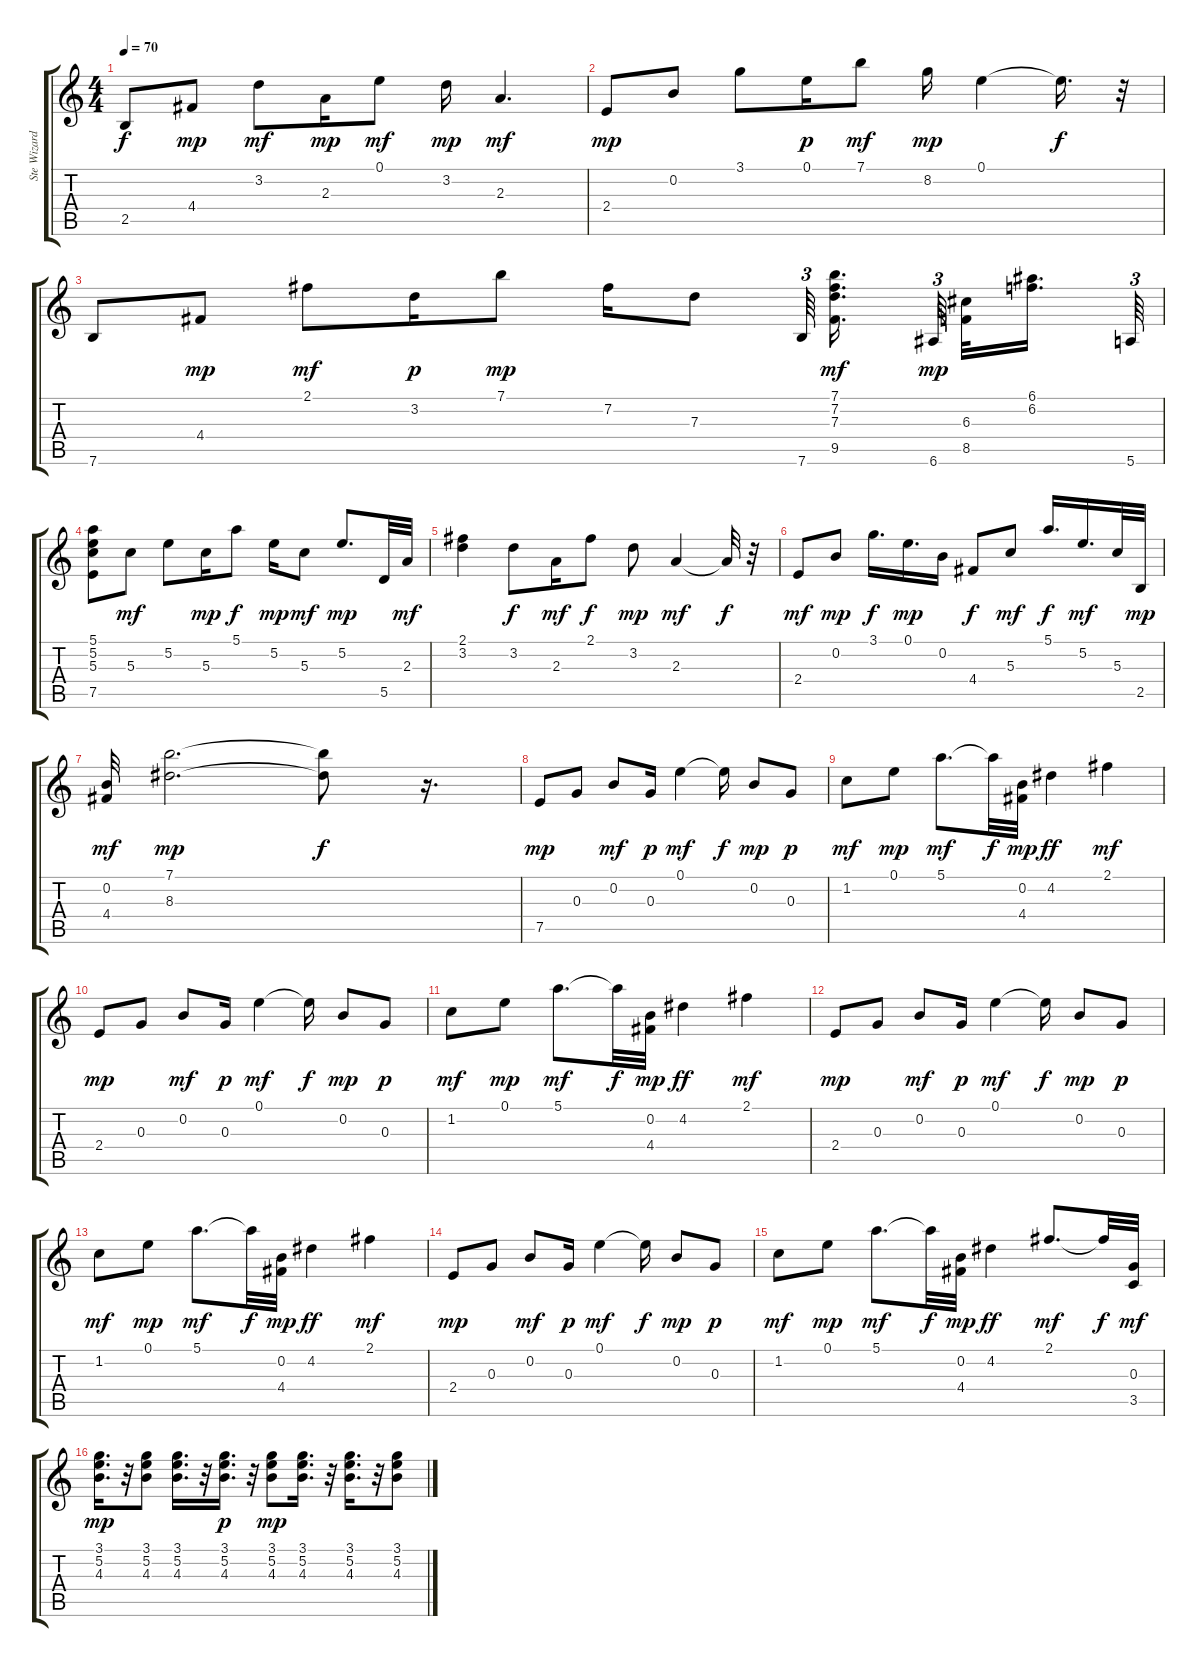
\track ("Ste Wizard" "Ste Wizard") {instrument electricguitarclean}
\staff {score tabs}
\tuning (E4 B3 G3 D3 A2 E2) {hide}
\ts (4 4)
\tempo 70
\clef g2
\ks c
2.5.8{dy f} 4.4.8{dy mp} 3.2.8{dy mf} 2.3.16{dy mp} 0.1.8{dy mf} 3.2.16{dy mp} 2.3.4{d dy mf} |
2.4.8{dy mp} 0.2.8 3.1.8 0.1.16{dy p} 7.1.8{dy mf} 8.2.16{dy mp} 0.1.4 0.1{t}.16{d dy f} r.32 |
7.6.8 4.4.8{dy mp} 2.1.8{dy mf} 3.2.16{dy p} 7.1.8{dy mp} 7.2.16 7.3.8 7.6.64{tu (3 2) beam splitsecondary} (7.1 7.2 7.3 9.5).16{d dy mf beam splitsecondary} 6.6.64{tu (3 2) dy mp beam splitsecondary} (6.3 8.5).32 (6.1 6.2).16{d beam splitsecondary} 5.6.64{tu (3 2)} |
(5.1 5.2 5.3 7.5).8 5.3.8{dy mf} 5.2.8 5.3.16{dy mp} 5.1.8{dy f} 5.2.16{dy mp} 5.3.8{dy mf} 5.2.8{d dy mp} 5.5.32 2.3.32{dy mf} |
(2.1 3.2).4 3.2.8{dy f} 2.3.16{dy mf} 2.1.8{dy f} 3.2.8{dy mp} 2.3.4{dy mf} 2.3{t}.32{dy f} r.32 |
2.4.8{dy mf} 0.2.8{dy mp} 3.1.16{d dy f} 0.1.16{d dy mp} 0.2.16 4.4.8{dy f} 5.3.8{dy mf} 5.1.16{d dy f} 5.2.16{d dy mf} 5.3.32 2.5.32{dy mp} |
(0.2 4.4).32{dy mf} (7.1 8.3).2{d dy mp} (7.1{t} 8.3{t}).8{dy f} r.16{d} |
7.5.8{dy mp} 0.3.8 0.2.8{dy mf} 0.3.16{dy p} 0.1.4{dy mf} 0.1{t}.16{dy f} 0.2.8{dy mp} 0.3.8{dy p} |
1.2.8{dy mf} 0.1.8{dy mp} 5.1.8{d dy mf} 5.1{t}.32{dy f} (0.2 4.4).32{dy mp} 4.2.4{dy ff} 2.1.4{dy mf} |
2.4.8{dy mp} 0.3.8 0.2.8{dy mf} 0.3.16{dy p} 0.1.4{dy mf} 0.1{t}.16{dy f} 0.2.8{dy mp} 0.3.8{dy p} |
1.2.8{dy mf} 0.1.8{dy mp} 5.1.8{d dy mf} 5.1{t}.32{dy f} (0.2 4.4).32{dy mp} 4.2.4{dy ff} 2.1.4{dy mf} |
2.4.8{dy mp} 0.3.8 0.2.8{dy mf} 0.3.16{dy p} 0.1.4{dy mf} 0.1{t}.16{dy f} 0.2.8{dy mp} 0.3.8{dy p} |
1.2.8{dy mf} 0.1.8{dy mp} 5.1.8{d dy mf} 5.1{t}.32{dy f} (0.2 4.4).32{dy mp} 4.2.4{dy ff} 2.1.4{dy mf} |
2.4.8{dy mp} 0.3.8 0.2.8{dy mf} 0.3.16{dy p} 0.1.4{dy mf} 0.1{t}.16{dy f} 0.2.8{dy mp} 0.3.8{dy p} |
1.2.8{dy mf} 0.1.8{dy mp} 5.1.8{d dy mf} 5.1{t}.32{dy f} (0.2 4.4).32{dy mp} 4.2.4{dy ff} 2.1.8{d dy mf} 2.1{t}.32{dy f} (0.3 3.5).32{dy mf} |
(3.1 5.2 4.3).16{d dy mp} r.32 (3.1 5.2 4.3).8 (3.1 5.2 4.3).16{d} r.32 (3.1 5.2 4.3).16{d dy p} r.32 (3.1 5.2 4.3).8{dy mp} (3.1 5.2 4.3).16{d} r.32 (3.1 5.2 4.3).16{d} r.32 (3.1 5.2 4.3).8
